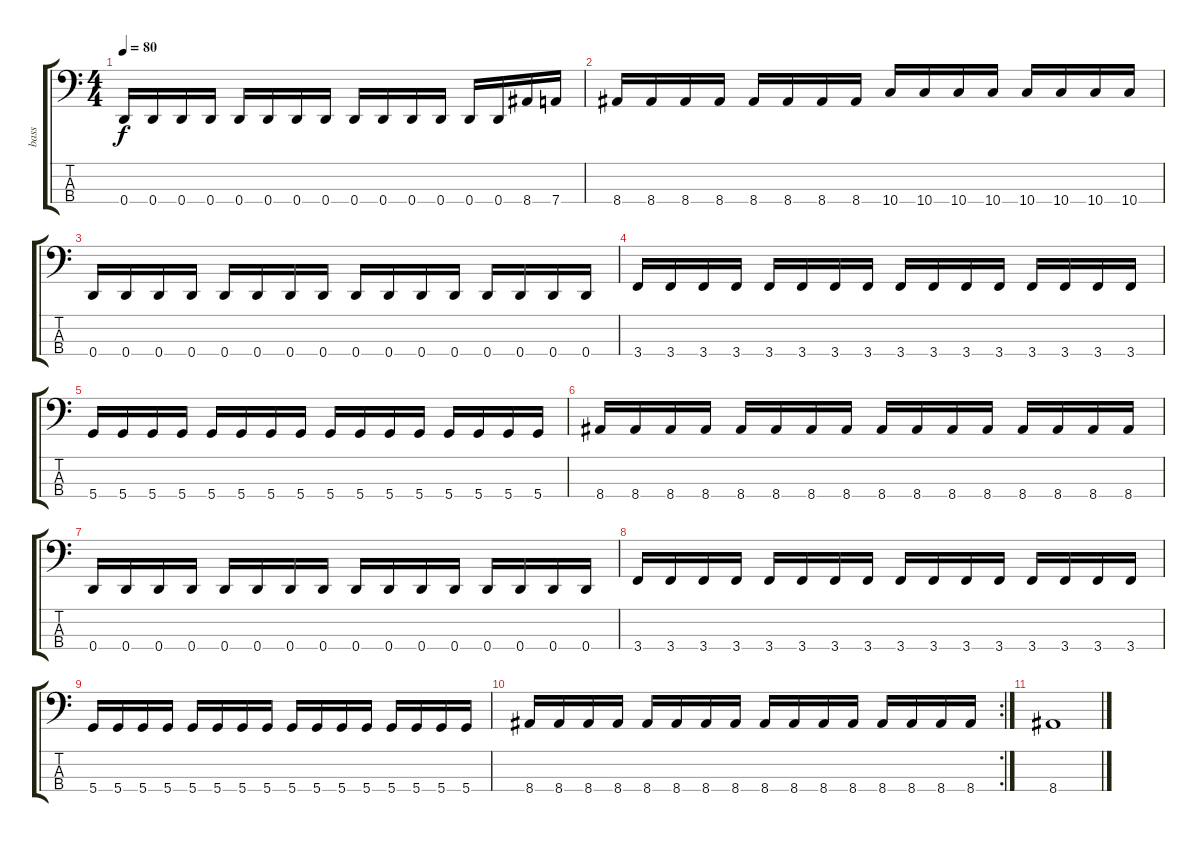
\track ("bass" "bass") {instrument electricbassfinger}
\staff {score tabs}
\tuning (G2 D2 A1 D1) {hide}
\ts (4 4)
\tempo 80
\clef f4
\ks c
0.4.16{dy f} 0.4.16 0.4.16 0.4.16 0.4.16 0.4.16 0.4.16 0.4.16 0.4.16 0.4.16 0.4.16 0.4.16 0.4.16 0.4.16 8.4.16 7.4.16 |
8.4.16 8.4.16 8.4.16 8.4.16 8.4.16 8.4.16 8.4.16 8.4.16 10.4.16 10.4.16 10.4.16 10.4.16 10.4.16 10.4.16 10.4.16 10.4.16 |
0.4.16 0.4.16 0.4.16 0.4.16 0.4.16 0.4.16 0.4.16 0.4.16 0.4.16 0.4.16 0.4.16 0.4.16 0.4.16 0.4.16 0.4.16 0.4.16 |
3.4.16 3.4.16 3.4.16 3.4.16 3.4.16 3.4.16 3.4.16 3.4.16 3.4.16 3.4.16 3.4.16 3.4.16 3.4.16 3.4.16 3.4.16 3.4.16 |
5.4.16 5.4.16 5.4.16 5.4.16 5.4.16 5.4.16 5.4.16 5.4.16 5.4.16 5.4.16 5.4.16 5.4.16 5.4.16 5.4.16 5.4.16 5.4.16 |
8.4.16 8.4.16 8.4.16 8.4.16 8.4.16 8.4.16 8.4.16 8.4.16 8.4.16 8.4.16 8.4.16 8.4.16 8.4.16 8.4.16 8.4.16 8.4.16 |
0.4.16 0.4.16 0.4.16 0.4.16 0.4.16 0.4.16 0.4.16 0.4.16 0.4.16 0.4.16 0.4.16 0.4.16 0.4.16 0.4.16 0.4.16 0.4.16 |
3.4.16 3.4.16 3.4.16 3.4.16 3.4.16 3.4.16 3.4.16 3.4.16 3.4.16 3.4.16 3.4.16 3.4.16 3.4.16 3.4.16 3.4.16 3.4.16 |
5.4.16 5.4.16 5.4.16 5.4.16 5.4.16 5.4.16 5.4.16 5.4.16 5.4.16 5.4.16 5.4.16 5.4.16 5.4.16 5.4.16 5.4.16 5.4.16 |
\rc 2
8.4.16 8.4.16 8.4.16 8.4.16 8.4.16 8.4.16 8.4.16 8.4.16 8.4.16 8.4.16 8.4.16 8.4.16 8.4.16 8.4.16 8.4.16 8.4.16 |
8.4.1
